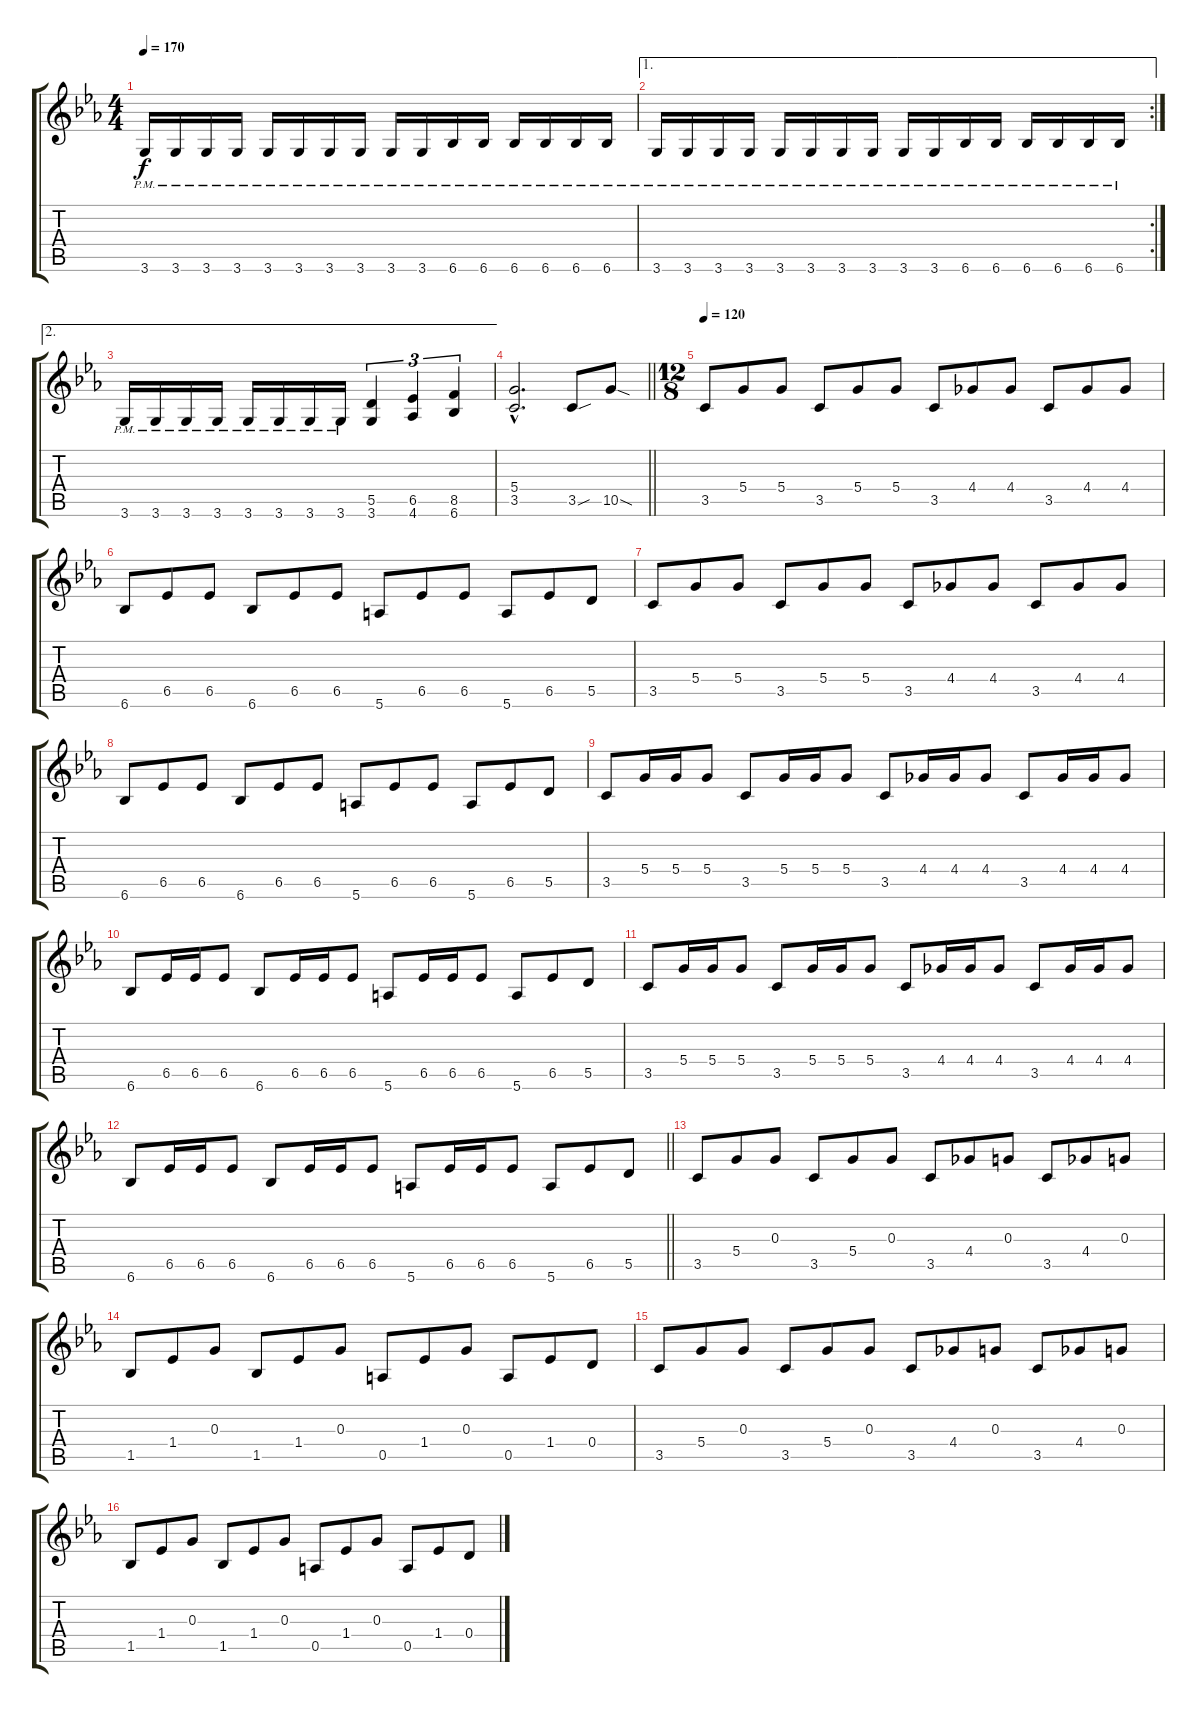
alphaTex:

\track "" {instrument distortionguitar}
\staff {score tabs}
\tuning (E4 B3 G3 D3 A2 E2) {hide}
\ts (4 4)
\tempo 170
\clef g2
\ks eb
3.6{pm}.16{dy f} 3.6{pm}.16 3.6{pm}.16 3.6{pm}.16 3.6{pm}.16 3.6{pm}.16 3.6{pm}.16 3.6{pm}.16 3.6{pm}.16 3.6{pm}.16 6.6{pm}.16 6.6{pm}.16 6.6{pm}.16 6.6{pm}.16 6.6{pm}.16 6.6{pm}.16 |
\ae 1
\rc 2
3.6{pm}.16 3.6{pm}.16 3.6{pm}.16 3.6{pm}.16 3.6{pm}.16 3.6{pm}.16 3.6{pm}.16 3.6{pm}.16 3.6{pm}.16 3.6{pm}.16 6.6{pm}.16 6.6{pm}.16 6.6{pm}.16 6.6{pm}.16 6.6{pm}.16 6.6{pm}.16 |
\ae 2
3.6{pm}.16 3.6{pm}.16 3.6{pm}.16 3.6{pm}.16 3.6{pm}.16 3.6{pm}.16 3.6{pm}.16 3.6{pm}.16 (5.5 3.6).4{tu (3 2)} (6.5 4.6).4{tu (3 2)} (8.5 6.6).4{tu (3 2)} |
\barLineRight lightlight
(5.4{hac} 3.5{hac}).2{d} 3.5{sou}.8 10.5{sod}.8 |
\ts (12 8)
\tempo 120
3.5.8 5.4.8 5.4.8 3.5.8 5.4.8 5.4.8 3.5.8 4.4.8 4.4.8 3.5.8 4.4.8 4.4.8 |
6.6.8 6.5.8 6.5.8 6.6.8 6.5.8 6.5.8 5.6.8 6.5.8 6.5.8 5.6.8 6.5.8 5.5.8 |
3.5.8 5.4.8 5.4.8 3.5.8 5.4.8 5.4.8 3.5.8 4.4.8 4.4.8 3.5.8 4.4.8 4.4.8 |
6.6.8 6.5.8 6.5.8 6.6.8 6.5.8 6.5.8 5.6.8 6.5.8 6.5.8 5.6.8 6.5.8 5.5.8 |
3.5.8 5.4.16 5.4.16 5.4.8 3.5.8 5.4.16 5.4.16 5.4.8 3.5.8 4.4.16 4.4.16 4.4.8 3.5.8 4.4.16 4.4.16 4.4.8 |
6.6.8 6.5.16 6.5.16 6.5.8 6.6.8 6.5.16 6.5.16 6.5.8 5.6.8 6.5.16 6.5.16 6.5.8 5.6.8 6.5.8 5.5.8 |
3.5.8 5.4.16 5.4.16 5.4.8 3.5.8 5.4.16 5.4.16 5.4.8 3.5.8 4.4.16 4.4.16 4.4.8 3.5.8 4.4.16 4.4.16 4.4.8 |
\barLineRight lightlight
6.6.8 6.5.16 6.5.16 6.5.8 6.6.8 6.5.16 6.5.16 6.5.8 5.6.8 6.5.16 6.5.16 6.5.8 5.6.8 6.5.8 5.5.8 |
3.5.8 5.4.8 0.3.8 3.5.8 5.4.8 0.3.8 3.5.8 4.4.8 0.3.8 3.5.8 4.4.8 0.3.8 |
1.5.8 1.4.8 0.3.8 1.5.8 1.4.8 0.3.8 0.5.8 1.4.8 0.3.8 0.5.8 1.4.8 0.4.8 |
3.5.8 5.4.8 0.3.8 3.5.8 5.4.8 0.3.8 3.5.8 4.4.8 0.3.8 3.5.8 4.4.8 0.3.8 |
1.5.8 1.4.8 0.3.8 1.5.8 1.4.8 0.3.8 0.5.8 1.4.8 0.3.8 0.5.8 1.4.8 0.4.8
